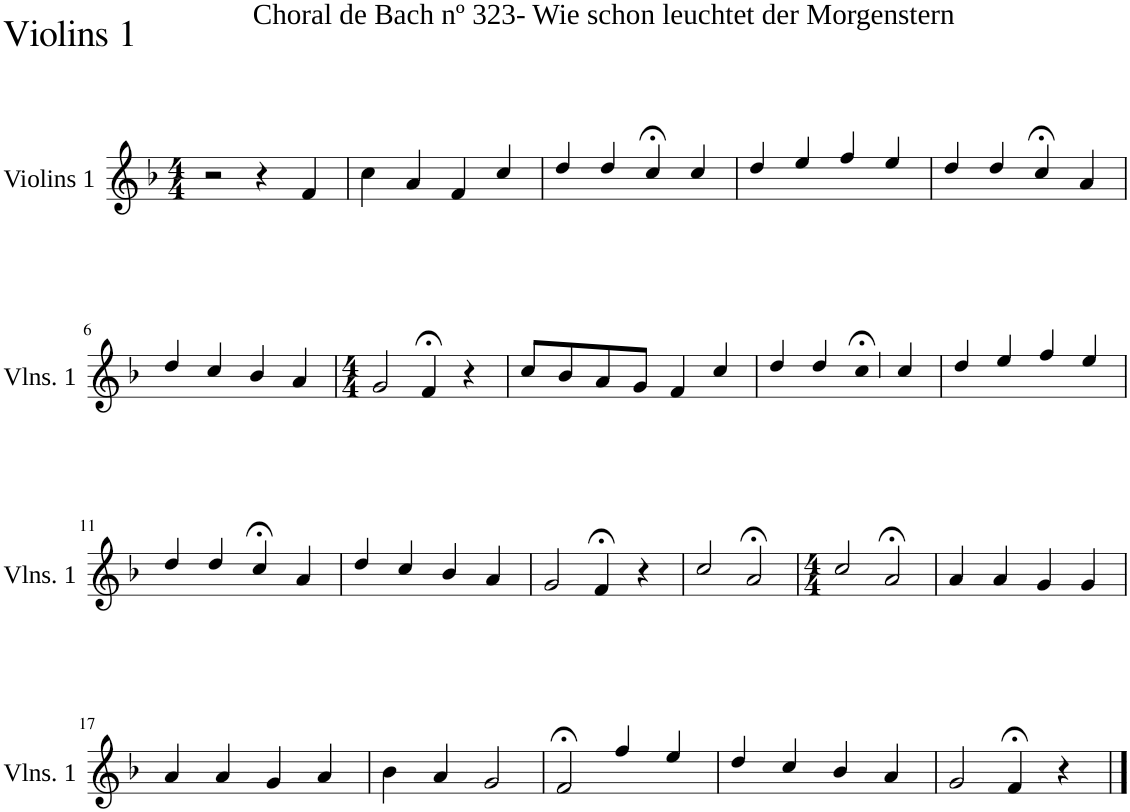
**kern
*part1
*staff1
*I"Violins 1
*I'Vlns. 1
*clefG2
*k[b-]
*M4/4
=1
2r
4r
4f/
=2
4cc\
4a/
4f/
4cc/
=3
4dd/
4dd/
4cc;</
4cc/
=4
4dd/
4ee/
4ff/
4ee/
=5
4dd/
4dd/
4cc;</
4a/
!!LO:LB:g=z
=6
4dd/
4cc/
4b-/
4a/
=7
*M4/4
2g/
4f;</
4r
=8
8cc/L
8b-/
8a/
8g/J
4f/
4cc/
=9
4dd/
4dd/
4cc;</
4cc/
=10
4dd/
4ee/
4ff/
4ee/
!!LO:LB:g=z
=11
4dd/
4dd/
4cc;</
4a/
=12
4dd/
4cc/
4b-/
4a/
=13
2g/
4f;</
4r
=14
2cc/
2a;</
=15
*M4/4
2cc/
2a;</
=16
4a/
4a/
4g/
4g/
!!LO:LB:g=z
=17
4a/
4a/
4g/
4a/
=18
4b-\
4a/
2g/
=19
2f;</
4ff/
4ee/
=20
4dd/
4cc/
4b-/
4a/
=21
2g/
4f;</
4r
==
*-
